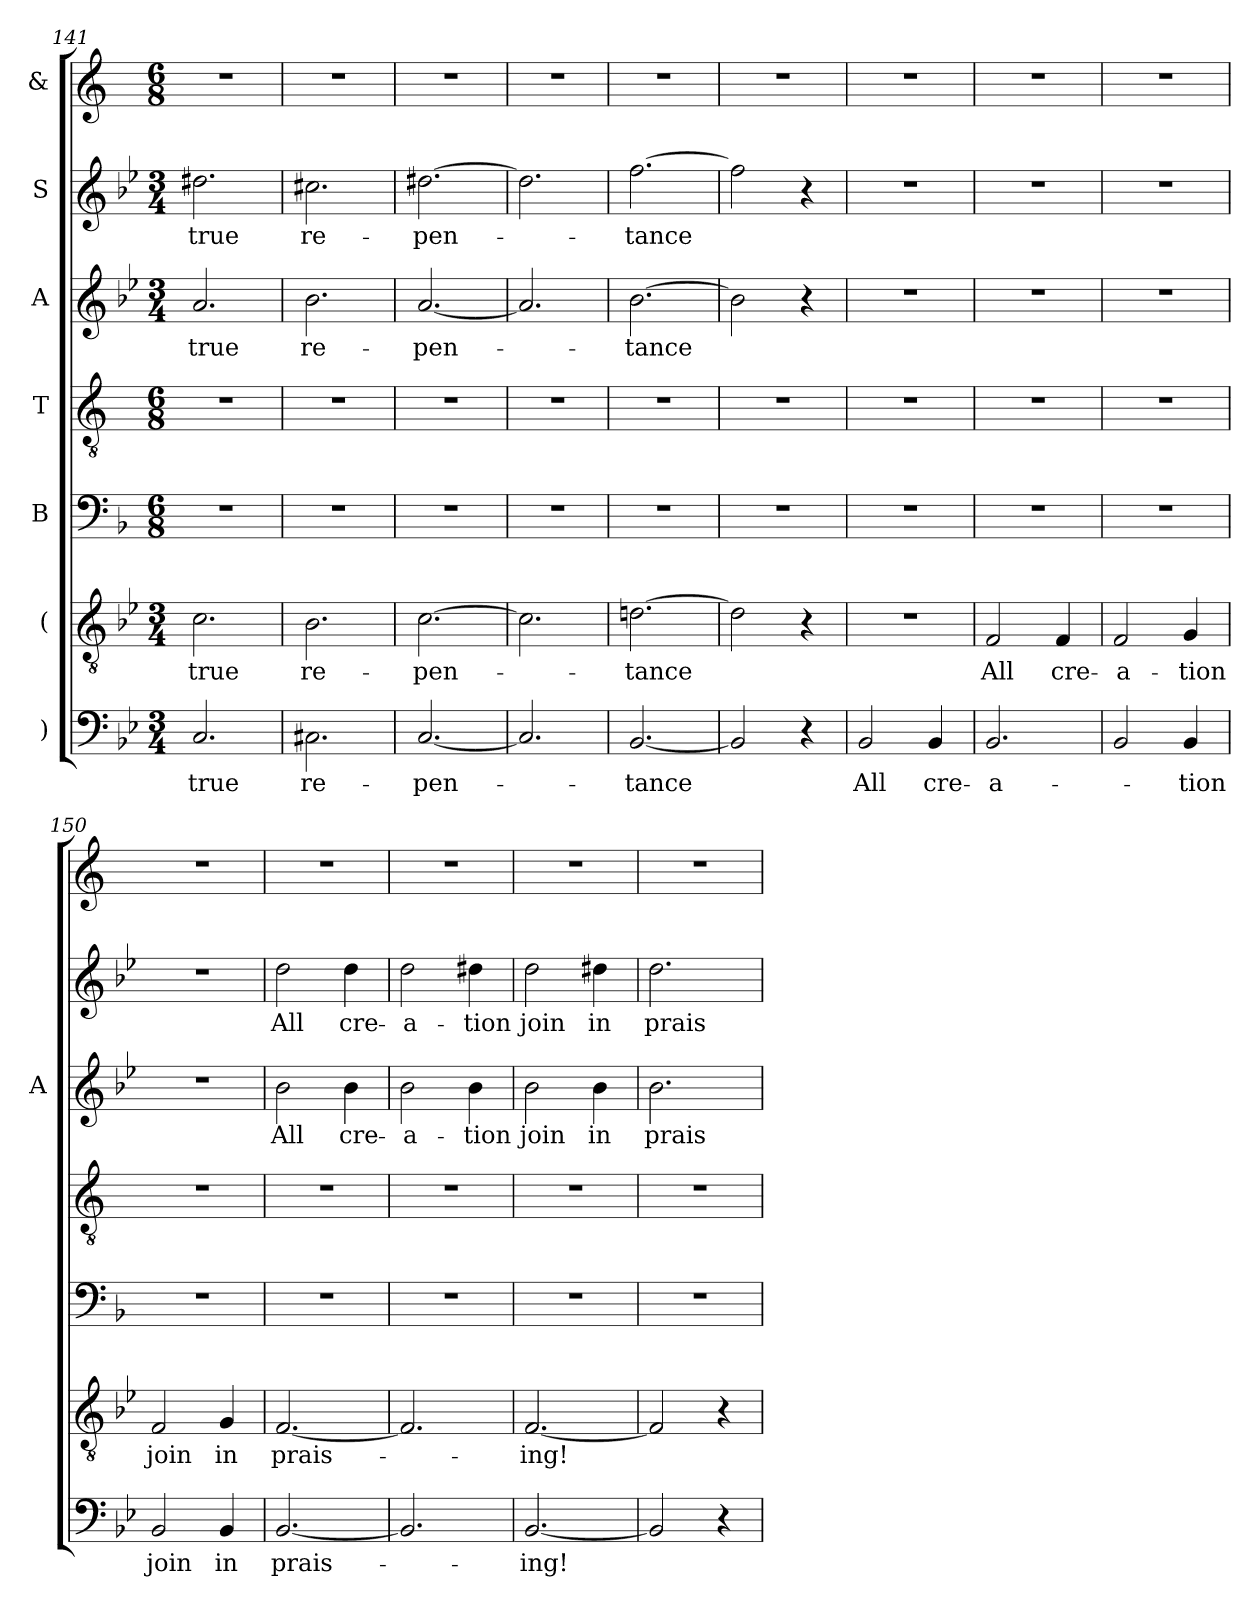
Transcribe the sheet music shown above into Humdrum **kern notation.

**kern	**text	**kern	**text	**kern	**kern	**kern	**text	**kern	**text	**kern
*part7	*part7	*part6	*part6	*part5	*part4	*part3	*part3	*part2	*part2	*part1
*staff7	*staff7	*staff6	*staff6	*staff5	*staff4	*staff3	*staff3	*staff2	*staff2	*staff1
*I")	*	*I"(	*	*I"B	*I"T	*I"A	*	*I"S	*	*I"&
*	*	*	*	*	*	*I'A	*	*	*	*
*clefF4	*	*clefGv2	*	*clefF4	*clefGv2	*clefG2	*	*clefG2	*	*clefG2
*ITrd-3c-5	*	*ITrd-3c-5	*	*	*ITrd-3c-5	*ITrd-3c-5	*	*ITrd-3c-5	*	*ITrd-3c-5
*k[b-e-a-]	*	*k[b-e-a-]	*	*k[b-]	*	*k[b-e-a-]	*	*k[b-e-a-]	*	*
*E-:	*	*E-:	*	*F:	*	*E-:	*	*E-:	*	*
*M3/4	*	*M3/4	*	*M6/8	*M6/8	*M3/4	*	*M3/4	*	*M6/8
=141	=141	=141	=141	=141	=141	=141	=141	=141	=141	=141
!	!LO:LY:b:cj	!	!LO:LY:b:cj	!	!	!	!LO:LY:b:cj	!	!LO:LY:b:cj	!
2.F/	true	2.f\	true	2.r	2.r	2.dd/	true	2.gg#\	true	2.r
=142	=142	=142	=142	=142	=142	=142	=142	=142	=142	=142
!	!LO:LY:b:cj	!	!LO:LY:b:cj	!	!	!	!LO:LY:b:cj	!	!LO:LY:b:cj	!
2.F#X\	re-	2.e-\	re-	2.r	2.r	2.ee-\	re-	2.ff#X\	re-	2.r
=143	=143	=143	=143	=143	=143	=143	=143	=143	=143	=143
!	!LO:LY:b:cj	!	!LO:LY:b:cj	!	!	!	!LO:LY:b:cj	!	!LO:LY:b:cj	!
[<2.F/	-pen-	[>2.f\	-pen-	2.r	2.r	[<2.dd/	-pen-	[>2.gg#\	-pen-	2.r
=144	=144	=144	=144	=144	=144	=144	=144	=144	=144	=144
2.F/]	.	2.f\]	.	2.r	2.r	2.dd/]	.	2.gg#\]	.	2.r
=145	=145	=145	=145	=145	=145	=145	=145	=145	=145	=145
!	!LO:LY:b	!	!LO:LY:b	!	!	!	!LO:LY:b	!	!LO:LY:b:cj	!
[<2.E-/	-tance	[>2.gn\	-tance	2.r	2.r	[>2.ee-\	-tance	[>2.bb-\	-tance	2.r
=146	=146	=146	=146	=146	=146	=146	=146	=146	=146	=146
2E-/]	.	2g\]	.	2.r	2.r	2ee-\]	.	2bb-\]	.	2.r
4r	.	4r	.	.	.	4r	.	4r	.	.
!!LO:LB:g=z
=147	=147	=147	=147	=147	=147	=147	=147	=147	=147	=147
!	!LO:LY:b:cj	!LO:N:vis=1	!	!	!	!LO:N:vis=1	!	!LO:N:vis=1	!	!
2E-/	All	2.r	.	2.r	2.r	2.r	.	2.r	.	2.r
!	!LO:LY:b:cj	!	!	!	!	!	!	!	!	!
4E-/	cre-	.	.	.	.	.	.	.	.	.
=148	=148	=148	=148	=148	=148	=148	=148	=148	=148	=148
!	!LO:LY:b:rj	!	!LO:LY:b:cj	!	!	!LO:N:vis=1	!	!LO:N:vis=1	!	!
2.E-/	-a-	2B-/	All	2.r	2.r	2.r	.	2.r	.	2.r
!	!	!	!LO:LY:b:cj	!	!	!	!	!	!	!
.	.	4B-/	cre-	.	.	.	.	.	.	.
=149	=149	=149	=149	=149	=149	=149	=149	=149	=149	=149
!	!	!	!LO:LY:b:cj	!	!	!LO:N:vis=1	!	!LO:N:vis=1	!	!
2E-/	.	2B-/	-a-	2.r	2.r	2.r	.	2.r	.	2.r
!	!LO:LY:b:cj	!	!LO:LY:b:cj	!	!	!	!	!	!	!
4E-/	-tion	4c/	-tion	.	.	.	.	.	.	.
=150	=150	=150	=150	=150	=150	=150	=150	=150	=150	=150
!	!LO:LY:b:cj	!	!LO:LY:b:cj	!	!	!LO:N:vis=1	!	!LO:N:vis=1	!	!
2E-/	join	2B-/	join	2.r	2.r	2.r	.	2.r	.	2.r
!	!LO:LY:b:cj	!	!LO:LY:b:cj	!	!	!	!	!	!	!
4E-/	in	4c/	in	.	.	.	.	.	.	.
=151	=151	=151	=151	=151	=151	=151	=151	=151	=151	=151
!	!LO:LY:b	!	!LO:LY:b	!	!	!	!LO:LY:b:cj	!	!LO:LY:b:cj	!
[<2.E-/	prais-	[<2.B-/	prais-	2.r	2.r	2ee-\	All	2gg\	All	2.r
!	!	!	!	!	!	!	!LO:LY:b:cj	!	!LO:LY:b:cj	!
.	.	.	.	.	.	4ee-\	cre-	4gg\	cre-	.
=152	=152	=152	=152	=152	=152	=152	=152	=152	=152	=152
!	!	!	!	!	!	!	!LO:LY:b:cj	!	!LO:LY:b:cj	!
2.E-/]	.	2.B-/]	.	2.r	2.r	2ee-\	-a-	2gg\	-a-	2.r
!	!	!	!	!	!	!	!LO:LY:b:cj	!	!LO:LY:b:cj	!
.	.	.	.	.	.	4ee-\	-tion	4gg#\	-tion	.
=153	=153	=153	=153	=153	=153	=153	=153	=153	=153	=153
!	!LO:LY:b:cj	!	!LO:LY:b:cj	!	!	!	!LO:LY:b:cj	!	!LO:LY:b:cj	!
[<2.E-/	-ing!	[<2.B-/	-ing!	2.r	2.r	2ee-\	join	2gg\	join	2.r
!	!	!	!	!	!	!	!LO:LY:b:cj	!	!LO:LY:b:cj	!
.	.	.	.	.	.	4ee-\	in	4gg#\	in	.
=154	=154	=154	=154	=154	=154	=154	=154	=154	=154	=154
!	!	!	!	!	!	!	!LO:LY:b:cj	!	!LO:LY:b:cj	!
2E-/]	.	2B-/]	.	2.r	2.r	2.ee-\	prais-	2.gg\	prais-	2.r
4r	.	4r	.	.	.	.	.	.	.	.
=	=	=	=	=	=	=	=	=	=	=
*-	*-	*-	*-	*-	*-	*-	*-	*-	*-	*-
